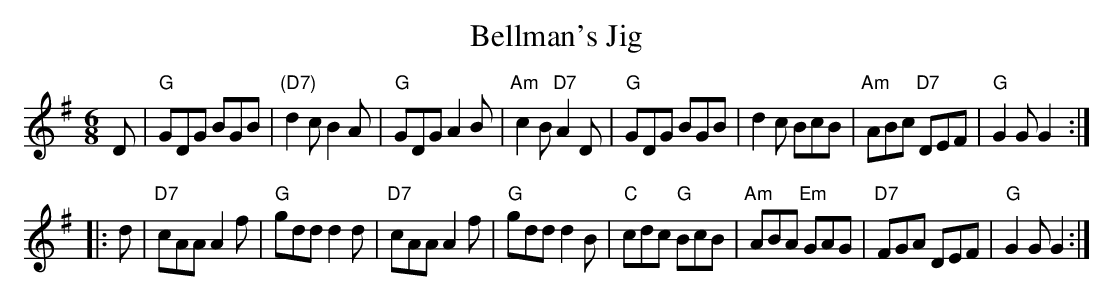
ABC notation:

X:1
T: Bellman's Jig
M: 6/8
L: 1/8
K: G
D \
| "G"GDG BGB | "(D7)"d2c B2A | "G"GDG A2B | "Am"c2B "D7"A2D \
| "G"GDG BGB | d2c BcB | "Am"ABc "D7"DEF | "G"G2G G2 :|
|: d \
| "D7"cAA A2f | "G"gdd d2d | "D7"cAA A2f | "G"gdd d2B \
| "C"cdc "G"BcB | "Am"ABA "Em"GAG | "D7"FGA DEF | "G"G2G G2 :|
